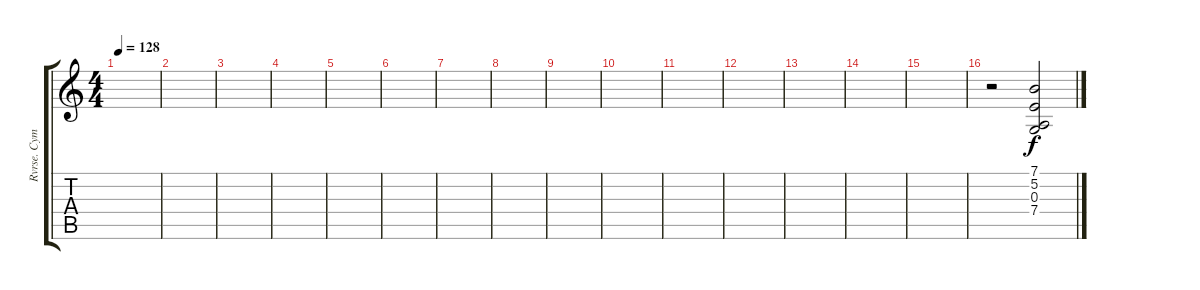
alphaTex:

\track ("Rvrse. Cymbl." "Rvrse. Cym") {instrument reversecymbal}
\staff {score tabs}
\tuning (E4 B3 G3 D3 A2 E2) {hide}
\ts (4 4)
\tempo 128
\clef g2
\ks c
|
|
|
|
|
|
|
|
|
|
|
|
|
|
|
r.2 (7.1 5.2 0.3 7.4).2
